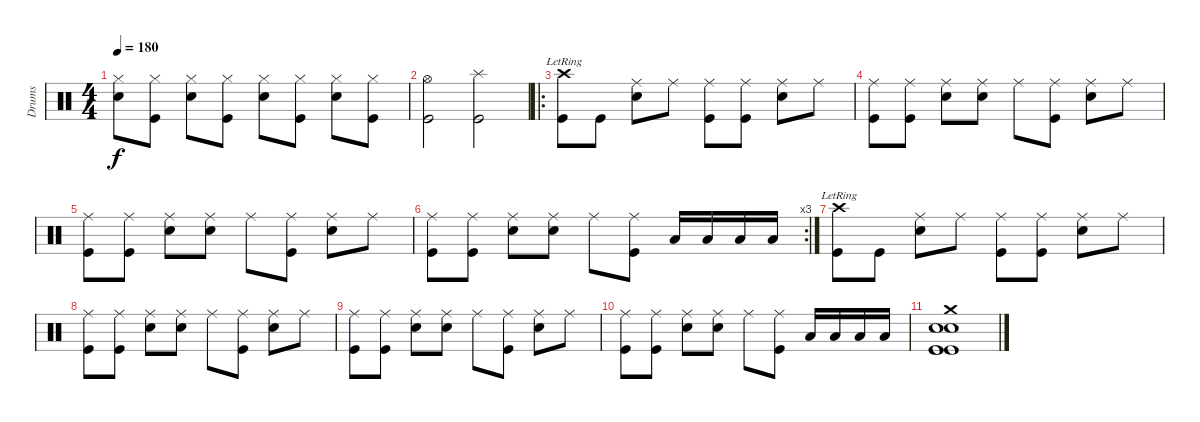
\track ("Drums" "Drums") {instrument percussion}
\staff {score}
\articulation defaults
\ts (4 4)
\tempo 180
\clef neutral
\ks c
("Hi-Hat (closed)" "Snare (hit) 2").8{dy f} ("Hi-Hat (closed)" "Kick (hit)").8 ("Hi-Hat (closed)" "Snare (hit) 2").8 ("Hi-Hat (closed)" "Kick (hit)").8 ("Hi-Hat (closed)" "Snare (hit) 2").8 ("Hi-Hat (closed)" "Kick (hit)").8 ("Hi-Hat (closed)" "Snare (hit) 2").8 ("Hi-Hat (closed)" "Kick (hit)").8 |
("Hi-Hat (open)" "Kick (hit)").2 ("Splash (hit)" "Kick (hit)").2 |
\ro
("Crash high (hit)"{lr} "Kick (hit)").8 "Kick (hit)".8 ("Ride (middle)" "Snare (hit) 2").8 "Ride (middle)".8 ("Ride (middle)" "Kick (hit)").8 ("Ride (middle)" "Kick (hit)").8 ("Ride (middle)" "Snare (hit) 2").8 "Ride (middle)".8 |
("Ride (middle)" "Kick (hit)").8 ("Ride (middle)" "Kick (hit)").8 ("Ride (middle)" "Snare (hit) 2").8 ("Ride (middle)" "Snare (hit) 2").8 "Ride (middle)".8 ("Ride (middle)" "Kick (hit)").8 ("Ride (middle)" "Snare (hit) 2").8 "Ride (middle)".8 |
("Ride (middle)" "Kick (hit)").8 ("Ride (middle)" "Kick (hit)").8 ("Ride (middle)" "Snare (hit) 2").8 ("Ride (middle)" "Snare (hit) 2").8 "Ride (middle)".8 ("Ride (middle)" "Kick (hit)").8 ("Ride (middle)" "Snare (hit) 2").8 "Ride (middle)".8 |
\rc 3
("Ride (middle)" "Kick (hit)").8 ("Ride (middle)" "Kick (hit)").8 ("Ride (middle)" "Snare (hit) 2").8 ("Ride (middle)" "Snare (hit) 2").8 "Ride (middle)".8 ("Ride (middle)" "Kick (hit)").8 "Low Floor Tom (hit)".16 "Low Floor Tom (hit)".16 "Low Floor Tom (hit)".16 "Low Floor Tom (hit)".16 |
("Crash high (hit)"{lr} "Kick (hit)").8 "Kick (hit)".8 ("Ride (middle)" "Snare (hit) 2").8 "Ride (middle)".8 ("Ride (middle)" "Kick (hit)").8 ("Ride (middle)" "Kick (hit)").8 ("Ride (middle)" "Snare (hit) 2").8 "Ride (middle)".8 |
("Ride (middle)" "Kick (hit)").8 ("Ride (middle)" "Kick (hit)").8 ("Ride (middle)" "Snare (hit) 2").8 ("Ride (middle)" "Snare (hit) 2").8 "Ride (middle)".8 ("Ride (middle)" "Kick (hit)").8 ("Ride (middle)" "Snare (hit) 2").8 "Ride (middle)".8 |
("Ride (middle)" "Kick (hit)").8 ("Ride (middle)" "Kick (hit)").8 ("Ride (middle)" "Snare (hit) 2").8 ("Ride (middle)" "Snare (hit) 2").8 "Ride (middle)".8 ("Ride (middle)" "Kick (hit)").8 ("Ride (middle)" "Snare (hit) 2").8 "Ride (middle)".8 |
("Ride (middle)" "Kick (hit)").8 ("Ride (middle)" "Kick (hit)").8 ("Ride (middle)" "Snare (hit) 2").8 ("Ride (middle)" "Snare (hit) 2").8 "Ride (middle)".8 ("Ride (middle)" "Kick (hit)").8 "Low Floor Tom (hit)".16 "Low Floor Tom (hit)".16 "Low Floor Tom (hit)".16 "Low Floor Tom (hit)".16 |
("Crash medium (hit)" "Snare (hit) 2" "Snare (hit) 2" "Kick (hit)" "Kick (hit)" "Kick (hit)").1
